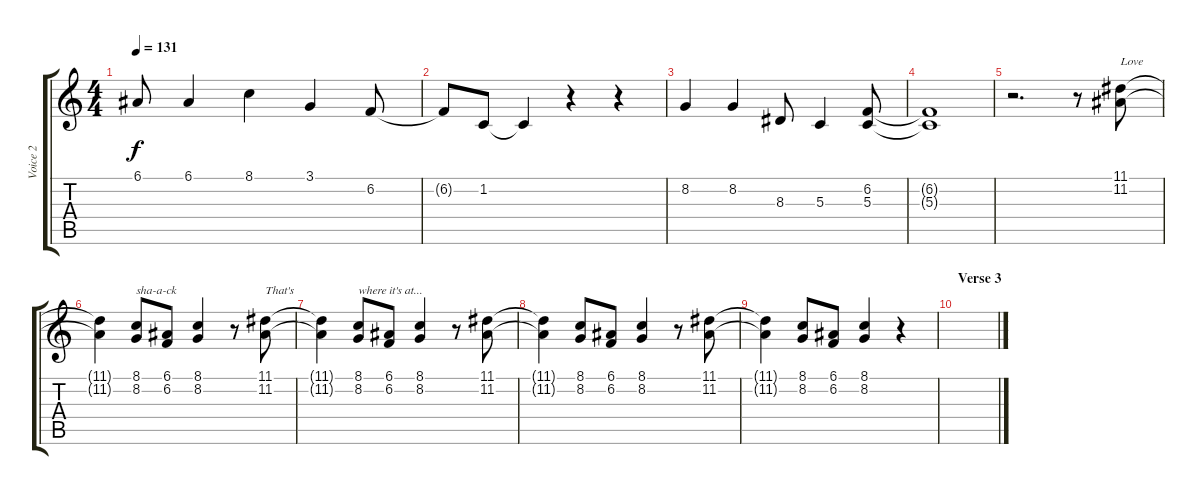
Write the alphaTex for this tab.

\track ("Voice 2" "Voice 2") {instrument clarinet}
\staff {score tabs}
\tuning (E4 B3 G3 D3 A2 E2) {hide}
\ts (4 4)
\tempo 131
\clef g2
\ks c
6.1{t}.8{dy f} 6.1.4 8.1.4 3.1.4 6.2.8 |
6.2{t}.8 1.2.8 1.2{t}.4 r.4 r.4 |
8.2.4 8.2.4 8.3.8 5.3.4 (6.2 5.3).8 |
(6.2{t} 5.3{t}).1 |
r.2{d} r.8 (11.1 11.2).8{txt "Love"} |
(11.1{t} 11.2{t}).4 (8.1 8.2).8{txt "sha-a-ck"} (6.1 6.2).8 (8.1 8.2).4 r.8 (11.1 11.2).8{txt "That's"} |
(11.1{t} 11.2{t}).4 (8.1 8.2).8{txt "where it's at..."} (6.1 6.2).8 (8.1 8.2).4 r.8 (11.1 11.2).8 |
(11.1{t} 11.2{t}).4 (8.1 8.2).8 (6.1 6.2).8 (8.1 8.2).4 r.8 (11.1 11.2).8 |
(11.1{t} 11.2{t}).4 (8.1 8.2).8 (6.1 6.2).8 (8.1 8.2).4 r.4 |
\section ("" "Verse 3")
